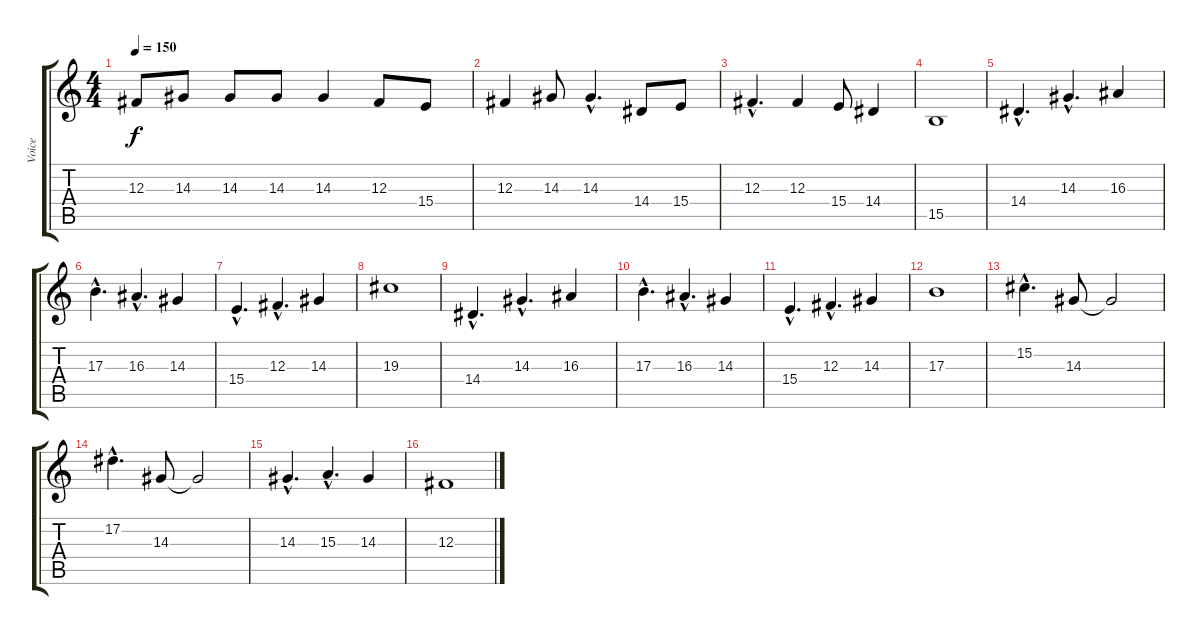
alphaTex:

\track ("Voice" "Voice") {instrument tenorsax}
\staff {score tabs}
\tuning (Eb4 Bb3 Gb3 Db3 Ab2 Eb2) {hide}
\ts (4 4)
\tempo 150
\clef g2
\ks c
12.3.8{dy f volume 16 instrument tenorsax} 14.3.8 14.3.8 14.3.8 14.3.4 12.3.8 15.4.8 |
12.3.4 14.3.8 14.3{hac}.4{d} 14.4.8 15.4.8 |
12.3{hac}.4{d} 12.3.4 15.4.8 14.4.4 |
15.5.1 |
14.4{hac}.4{d} 14.3{hac}.4{d} 16.3.4 |
17.3{hac}.4{d} 16.3{hac}.4{d} 14.3.4 |
15.4{hac}.4{d} 12.3{hac}.4{d} 14.3.4 |
19.3.1 |
14.4{hac}.4{d} 14.3{hac}.4{d} 16.3.4 |
17.3{hac}.4{d} 16.3{hac}.4{d} 14.3.4 |
15.4{hac}.4{d} 12.3{hac}.4{d} 14.3.4 |
17.3.1 |
15.2{hac}.4{d} 14.3.8 14.3{t}.2 |
17.2{hac}.4{d} 14.3.8 14.3{t}.2 |
14.3{hac}.4{d} 15.3{hac}.4{d} 14.3.4 |
12.3.1
